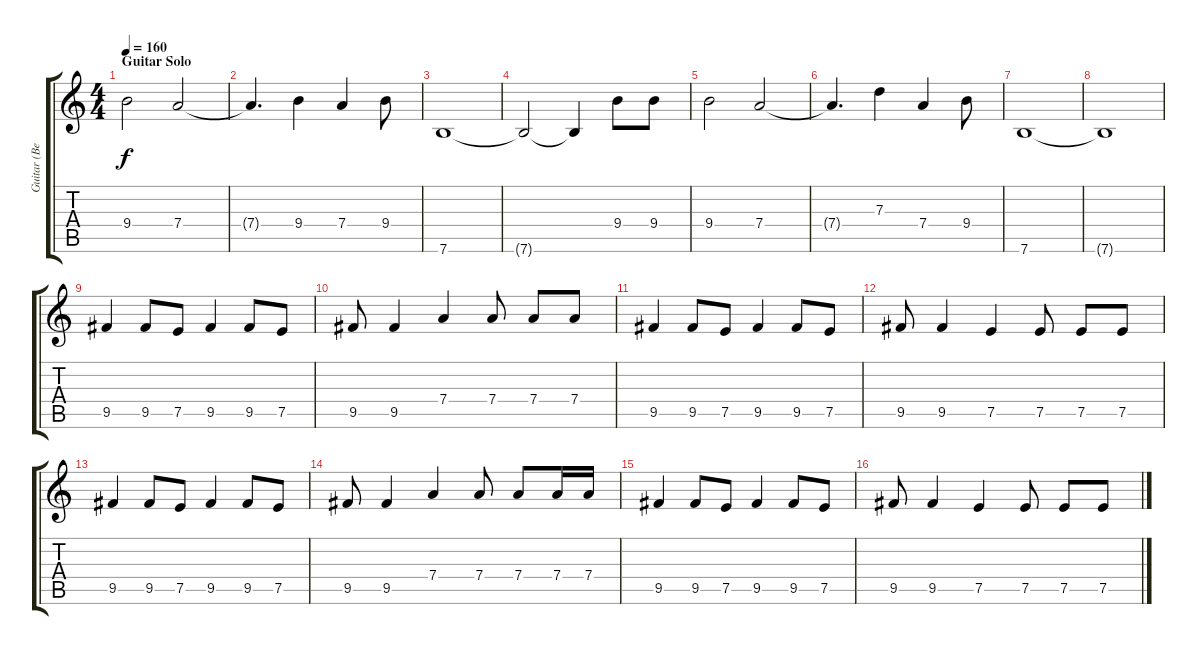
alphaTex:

\track ("Guitar (Bernard Sumner)" "Guitar (Be") {instrument electricguitarjazz}
\staff {score tabs}
\tuning (E4 B3 G3 D3 A2 E2) {hide}
\ts (4 4)
\section ("" "Guitar Solo")
\tempo 160
\clef g2
\ks c
9.4.2{dy f instrument overdrivenguitar} 7.4.2 |
7.4{t}.4{d} 9.4.4 7.4.4 9.4.8 |
7.6.1 |
7.6{t}.2 7.6{t}.4 9.4.8 9.4.8 |
9.4.2 7.4.2 |
7.4{t}.4{d} 7.3.4 7.4.4 9.4.8 |
7.6.1 |
7.6{t}.1 |
9.5.4 9.5.8 7.5.8 9.5.4 9.5.8 7.5.8 |
9.5.8 9.5.4 7.4.4 7.4.8 7.4.8 7.4.8 |
9.5.4 9.5.8 7.5.8 9.5.4 9.5.8 7.5.8 |
9.5.8 9.5.4 7.5.4 7.5.8 7.5.8 7.5.8 |
9.5.4 9.5.8 7.5.8 9.5.4 9.5.8 7.5.8 |
9.5.8 9.5.4 7.4.4 7.4.8 7.4.8 7.4.16 7.4.16 |
9.5.4 9.5.8 7.5.8 9.5.4 9.5.8 7.5.8 |
9.5.8 9.5.4 7.5.4 7.5.8 7.5.8 7.5.8
